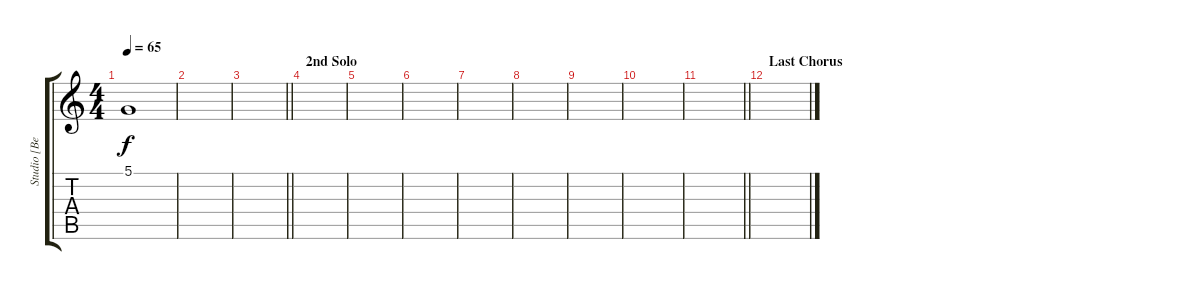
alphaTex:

\track ("Studio [Bell/Tiimpani]" "Studio [Be") {instrument tubularbells}
\staff {score tabs}
\tuning (D4 A3 F3 C3 G2 C2) {hide}
\ts (4 4)
\tempo 65
\clef g2
\ks c
5.1{t}.1{dy f} |
|
\barLineRight lightlight
|
\section ("" "2nd Solo")
|
|
|
|
|
|
|
\barLineRight lightlight
|
\section ("" "Last Chorus")
